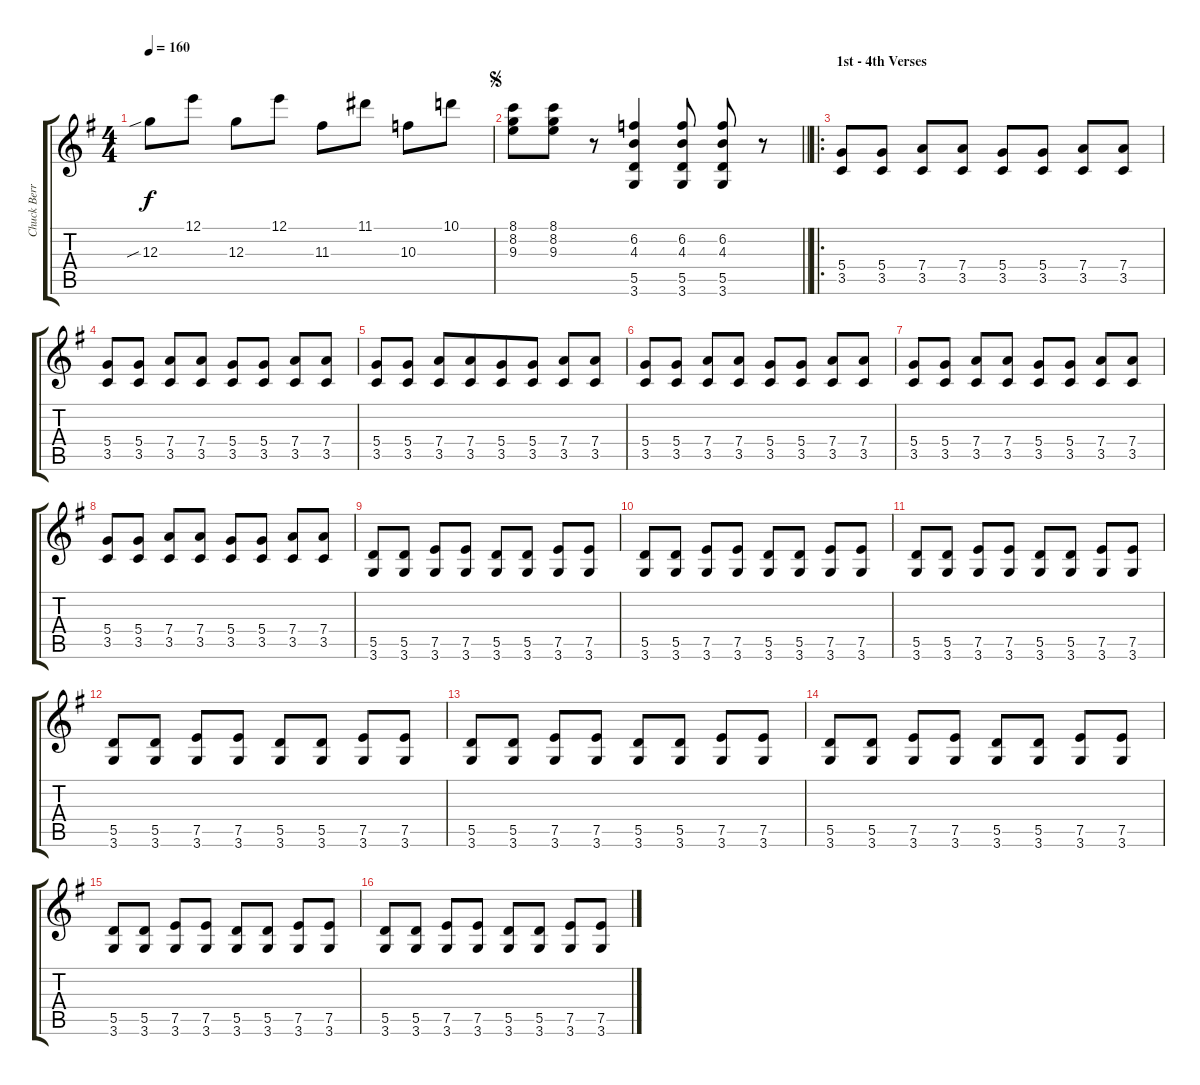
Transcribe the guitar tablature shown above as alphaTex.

\track ("Chuck Berry - Electric Guitar" "Chuck Berr") {instrument electricguitarclean}
\staff {score tabs}
\tuning (E4 B3 G3 D3 A2 E2) {hide}
\ts (4 4)
\tempo 160
\clef g2
\ks g
12.3{sib}.8{dy f instrument electricguitarclean beam merge} 12.1.8 12.3.8 12.1.8 11.3.8{beam merge} 11.1.8 10.3.8 10.1.8 |
\jump segno
\barLineRight lightlight
(8.1 8.2 9.3).8 (8.1 8.2 9.3).8 r.8 (6.2 4.3 5.5 3.6).4 (6.2 4.3 5.5 3.6).8 (6.2 4.3 5.5 3.6).8 r.8 |
\ro
\section ("" "1st - 4th Verses")
(5.4 3.5).8 (5.4 3.5).8 (7.4 3.5).8 (7.4 3.5).8 (5.4 3.5).8 (5.4 3.5).8 (7.4 3.5).8{beam merge} (7.4 3.5).8 |
(5.4 3.5).8 (5.4 3.5).8 (7.4 3.5).8 (7.4 3.5).8 (5.4 3.5).8 (5.4 3.5).8 (7.4 3.5).8 (7.4 3.5).8 |
(5.4 3.5).8 (5.4 3.5).8 (7.4 3.5).8 (7.4 3.5).8{beam merge} (5.4 3.5).8 (5.4 3.5).8 (7.4 3.5).8{beam merge} (7.4 3.5).8 |
(5.4 3.5).8 (5.4 3.5).8 (7.4 3.5).8{beam merge} (7.4 3.5).8 (5.4 3.5).8 (5.4 3.5).8 (7.4 3.5).8 (7.4 3.5).8 |
(5.4 3.5).8 (5.4 3.5).8 (7.4 3.5).8 (7.4 3.5).8 (5.4 3.5).8 (5.4 3.5).8 (7.4 3.5).8 (7.4 3.5).8 |
(5.4 3.5).8 (5.4 3.5).8 (7.4 3.5).8 (7.4 3.5).8 (5.4 3.5).8 (5.4 3.5).8 (7.4 3.5).8 (7.4 3.5).8 |
(5.5 3.6).8 (5.5 3.6).8 (7.5 3.6).8 (7.5 3.6).8 (5.5 3.6).8 (5.5 3.6).8 (7.5 3.6).8 (7.5 3.6).8 |
(5.5 3.6).8 (5.5 3.6).8 (7.5 3.6).8 (7.5 3.6).8 (5.5 3.6).8 (5.5 3.6).8 (7.5 3.6).8 (7.5 3.6).8 |
(5.5 3.6).8 (5.5 3.6).8 (7.5 3.6).8 (7.5 3.6).8 (5.5 3.6).8 (5.5 3.6).8 (7.5 3.6).8 (7.5 3.6).8 |
(5.5 3.6).8 (5.5 3.6).8 (7.5 3.6).8 (7.5 3.6).8 (5.5 3.6).8 (5.5 3.6).8 (7.5 3.6).8 (7.5 3.6).8 |
(5.5 3.6).8 (5.5 3.6).8 (7.5 3.6).8 (7.5 3.6).8 (5.5 3.6).8 (5.5 3.6).8 (7.5 3.6).8 (7.5 3.6).8 |
(5.5 3.6).8 (5.5 3.6).8 (7.5 3.6).8 (7.5 3.6).8 (5.5 3.6).8 (5.5 3.6).8 (7.5 3.6).8 (7.5 3.6).8 |
(5.5 3.6).8 (5.5 3.6).8 (7.5 3.6).8 (7.5 3.6).8 (5.5 3.6).8 (5.5 3.6).8 (7.5 3.6).8 (7.5 3.6).8 |
(5.5 3.6).8 (5.5 3.6).8 (7.5 3.6).8 (7.5 3.6).8 (5.5 3.6).8 (5.5 3.6).8 (7.5 3.6).8 (7.5 3.6).8
